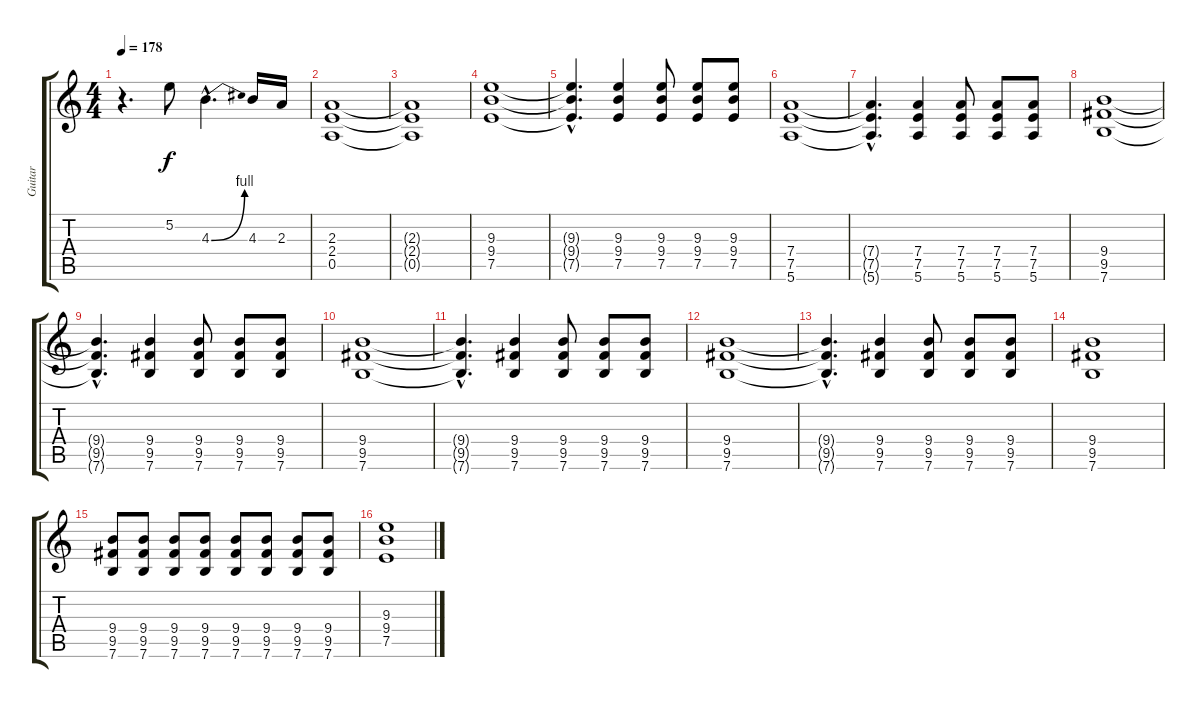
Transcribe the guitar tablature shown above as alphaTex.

\track ("Guitar" "Guitar") {instrument overdrivenguitar}
\staff {score tabs}
\tuning (E4 B3 G3 D3 A2 E2) {hide}
\ts (4 4)
\tempo 178
\clef g2
\ks c
r.4{d dy mf} 5.2.8{dy f} 4.3{be (bend 0 0 60 4) hac}.4{d} 4.3.16 2.3.16 |
(2.3 2.4 0.5).1 |
(2.3{t} 2.4{t} 0.5{t}).1 |
(9.3 9.4 7.5).1 |
(9.3{hac t} 9.4{hac t} 7.5{hac t}).4{d} (9.3 9.4 7.5).4 (9.3 9.4 7.5).8 (9.3 9.4 7.5).8 (9.3 9.4 7.5).8 |
(7.4 7.5 5.6).1 |
(7.4{hac t} 7.5{hac t} 5.6{hac t}).4{d} (7.4 7.5 5.6).4 (7.4 7.5 5.6).8 (7.4 7.5 5.6).8 (7.4 7.5 5.6).8 |
(9.4 9.5 7.6).1 |
(9.4{hac t} 9.5{hac t} 7.6{hac t}).4{d} (9.4 9.5 7.6).4 (9.4 9.5 7.6).8 (9.4 9.5 7.6).8 (9.4 9.5 7.6).8 |
(9.4 9.5 7.6).1 |
(9.4{hac t} 9.5{hac t} 7.6{hac t}).4{d} (9.4 9.5 7.6).4 (9.4 9.5 7.6).8 (9.4 9.5 7.6).8 (9.4 9.5 7.6).8 |
(9.4 9.5 7.6).1 |
(9.4{hac t} 9.5{hac t} 7.6{hac t}).4{d} (9.4 9.5 7.6).4 (9.4 9.5 7.6).8 (9.4 9.5 7.6).8 (9.4 9.5 7.6).8 |
(9.4 9.5 7.6).1 |
(9.4 9.5 7.6).8 (9.4 9.5 7.6).8 (9.4 9.5 7.6).8 (9.4 9.5 7.6).8 (9.4 9.5 7.6).8 (9.4 9.5 7.6).8 (9.4 9.5 7.6).8 (9.4 9.5 7.6).8 |
(9.3 9.4 7.5).1
